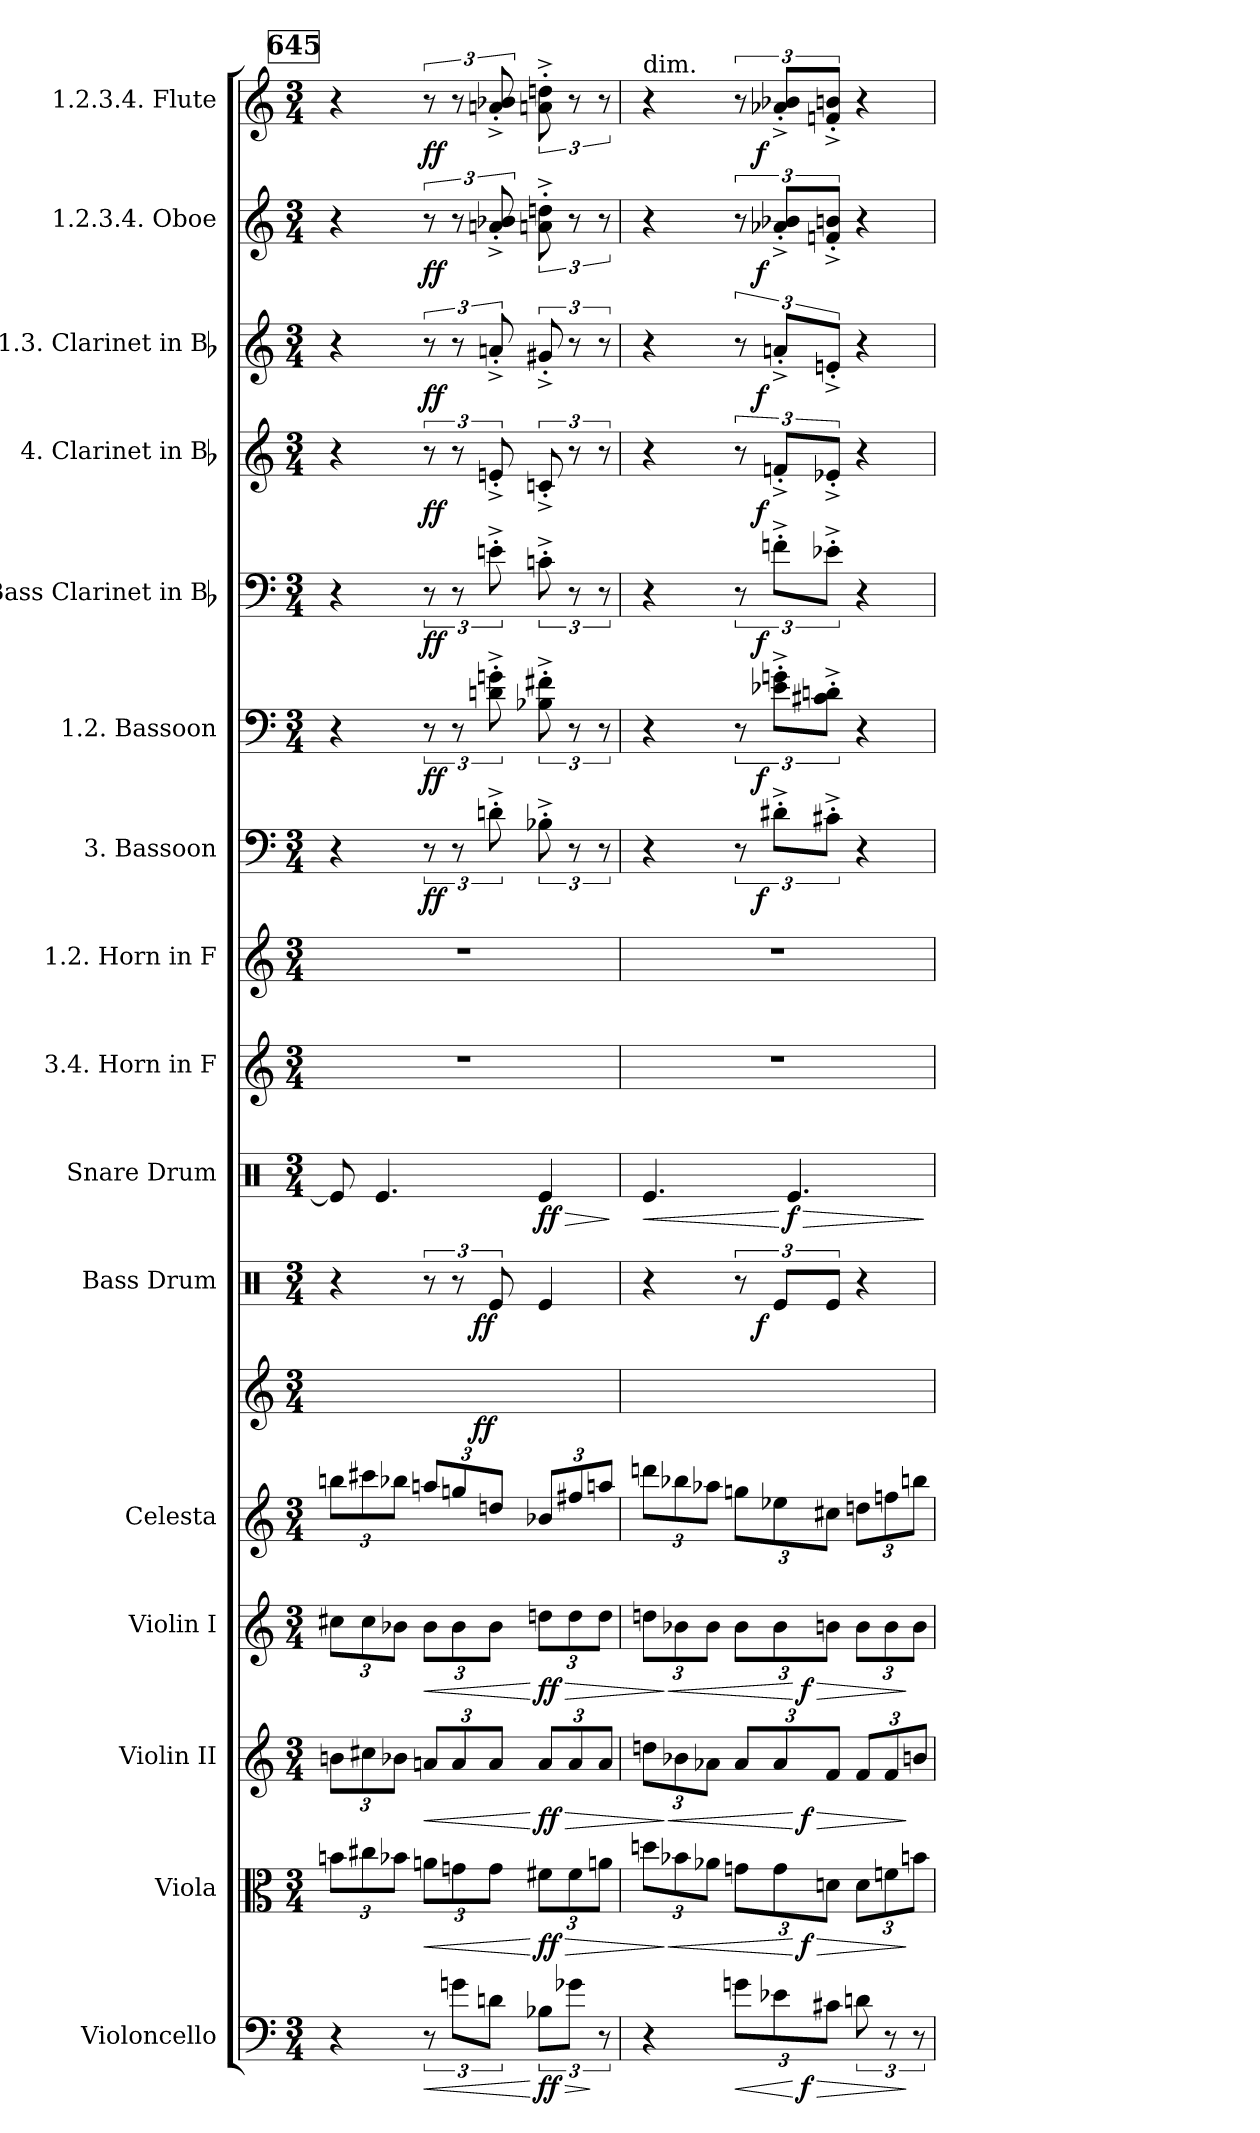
**kern	**dynam	**kern	**dynam	**kern	**dynam	**kern	**dynam	**kern	**kern	**dynam	**kern	**dynam	**kern	**dynam	**kern	**kern	**kern	**dynam	**kern	**dynam	**kern	**dynam	**kern	**dynam	**kern	**dynam	**kern	**dynam	**kern	**dynam
*part16	*part16	*part15	*part15	*part14	*part14	*part13	*part13	*part12	*part12	*part12	*part11	*part11	*part10	*part10	*part9	*part8	*part7	*part7	*part6	*part6	*part5	*part5	*part4	*part4	*part3	*part3	*part2	*part2	*part1	*part1
*staff17	*staff17	*staff16	*staff16	*staff15	*staff15	*staff14	*staff14	*staff13	*staff12	*staff12/13	*staff11	*staff11	*staff10	*staff10	*staff9	*staff8	*staff7	*staff7	*staff6	*staff6	*staff5	*staff5	*staff4	*staff4	*staff3	*staff3	*staff2	*staff2	*staff1	*staff1
*I"Violoncello	*	*I"Viola	*	*I"Violin II	*	*I"Violin I	*	*I"Celesta	*	*	*I"Bass Drum	*	*I"Snare Drum	*	*I"3.4. Horn in F	*I"1.2. Horn in F	*I"3. Bassoon	*	*I"1.2. Bassoon	*	*I"Bass Clarinet in Bb	*	*I"4. Clarinet in Bb	*	*I"1.3. Clarinet in Bb	*	*I"1.2.3.4. Oboe	*	*I"1.2.3.4. Flute	*
*I'Vc.	*	*I'Vla.	*	*I'Vln. II	*	*I'Vln. I	*	*I'Cel.	*	*	*I'B. D.	*	*I'S. D.	*	*I'Hn.	*I'Hn.	*I'Bsn.	*	*I'Bsn.	*	*I'B. Cl.	*	*I'Cl.	*	*I'Cl.	*	*I'Ob.	*	*I'Fl.	*
*clefF4	*	*clefC3	*	*clefG2	*	*clefG2	*	*clefG2	*clefG2	*	*clefX	*	*clefX	*	*clefG2	*clefG2	*clefF4	*	*clefF4	*	*clefF4	*	*clefG2	*	*clefG2	*	*clefG2	*	*clefG2	*
*	*	*	*	*	*	*	*	*ITrd-7c-12	*	*	*	*	*	*	*ITrd4c7	*ITrd4c7	*	*	*	*	*ITrd1c2	*	*ITrd1c2	*	*ITrd1c2	*	*	*	*	*
*k[]	*	*k[]	*	*k[]	*	*k[]	*	*k[]	*	*	*	*	*	*	*	*	*k[]	*	*k[]	*	*	*	*	*	*	*	*k[]	*	*k[]	*
*M3/4	*	*M3/4	*	*M3/4	*	*M3/4	*	*M3/4	*M3/4	*	*M3/4	*	*M3/4	*	*M3/4	*M3/4	*M3/4	*	*M3/4	*	*M3/4	*	*M3/4	*	*M3/4	*	*M3/4	*	*M3/4	*
!!LO:REH:place=s1:t=645
=645	=645	=645	=645	=645	=645	=645	=645	=645	=645	=645	=645	=645	=645	=645	=645	=645	=645	=645	=645	=645	=645	=645	=645	=645	=645	=645	=645	=645	=645	=645
*	*	*	*	*	*	*	*	*	*^	*	*	*	*	*	*	*	*	*	*	*	*	*	*	*	*	*	*	*	*	*
4r	.	12bnL	.	12bnL	.	12cc#XL	.	12bbbn\L	2.ryy	3ryy	.	4r	.	8Re/]	.	2.r	2.r	4r	.	4r	.	4r	.	4r	.	4r	.	4r	.	4r	.
.	.	12cc#X	.	12cc#X	.	12cc#	.	12cccc#X	.	.	.	.	.	.	.	.	.	.	.	.	.	.	.	.	.	.	.	.	.	.	.
.	.	.	.	.	.	.	.	.	.	.	.	.	.	4.Re/	.	.	.	.	.	.	.	.	.	.	.	.	.	.	.	.	.
.	.	12b-XJ	.	12b-XJ	.	12b-XJ	.	12bbb-XJ	.	.	.	.	.	.	.	.	.	.	.	.	.	.	.	.	.	.	.	.	.	.	.
!	!LO:HP:b	!	!LO:HP:b	!	!LO:HP:b	!	!LO:HP:b	!	!	!	!	!	!	!	!	!	!	!	!	!	!	!	!	!	!	!	!	!	!	!	!
12r	<	12anL	<	12anL	<	12b-L	<	12aaan/L	.	.	.	12r	.	.	.	.	.	12r	ff	12r	ff	12r	ff	12r	ff	12r	ff	12r	ff	12r	ff
12gnL	.	12gn	.	12a	.	12b-	.	12gggn\	.	12ryy	.	12r	.	.	.	.	.	12r	.	12r	.	12r	.	12r	.	12r	.	12r	.	12r	.
12dnJ	.	12gJ	.	12aJ	.	12b-J	.	12dddnJ	.	3ryy	ff	12Re/	ff	.	.	.	.	12dn'^	.	12dn'^ 12gn'^	.	12dn'^	.	12dn'^	.	12gn'^	.	12an'^ 12b-X'^	.	12an'^ 12b-X'^	.
!	!LO:HP:n=1:b	!	!LO:HP:n=1:b	!	!LO:HP:n=1:b	!	!LO:HP:n=1:b	!	!	!	!	!	!	!	!LO:HP:b	!	!	!	!	!	!	!	!	!	!	!	!	!	!	!	!
12B-XL	[ > ff	12f#XL	[ > ff	12aL	[ > ff	12ddnL	[ > ff	12bb-X/L	.	.	.	4Re/	.	4Re/	> ff	.	.	12B-X'^	.	12B-X'^ 12f#X'^	.	12B-X'^	.	12B-X'^	.	12f#X'^	.	12an'^ 12ddn'^	.	12an'^ 12ddn'^	.
12g-XJ	.	12f#	.	12a	.	12dd	.	12fff#X	.	.	.	.	.	.	.	.	.	12r	.	12r	.	12r	.	12r	.	12r	.	12r	.	12r	.
12r	]	12anJ	.	12aJ	.	12ddJ	.	12aaan\J	.	.	.	.	.	.	.	.	.	12r	.	12r	.	12r	.	12r	.	12r	.	12r	.	12r	.
.	.	.	.	.	.	.	.	.	.	.	.	.	.	.	]	.	.	.	.	.	.	.	.	.	.	.	.	.	.	.	.
=646	=646	=646	=646	=646	=646	=646	=646	=646	=646	=646	=646	=646	=646	=646	=646	=646	=646	=646	=646	=646	=646	=646	=646	=646	=646	=646	=646	=646	=646	=646	=646
!	!	!	!	!	!	!	!	!	!	!	!	!	!	!	!	!	!	!	!	!	!	!	!	!	!	!	!	!	!	!LO:TX:a:t=dim.	!
!	!	!	!	!	!	!	!	!	!LO:TX:c:t=dim.	!	!	!	!	!	!	!	!	!	!	!	!	!	!	!	!	!	!	!	!	!	!
!	!	!	!	!	!	!	!	!	!	!	!	!	!	!	!LO:HP:b	!	!	!	!	!	!	!	!	!	!	!	!	!	!	!	!
*	*	*	*	*	*	*	*	*	*v	*v	*	*	*	*	*	*	*	*	*	*	*	*	*	*	*	*	*	*	*	*	*
4r	.	12ddnL	.	12ddnL	.	12ddnL	.	12ddddn\L	2.ryy	.	4r	.	4.Re/	<	2.r	2.r	4r	.	4r	.	4r	.	4r	.	4r	.	4r	.	4r	.
!	!	!	!LO:HP:n=1:b	!	!LO:HP:n=1:b	!	!LO:HP:n=1:b	!	!	!	!	!	!	!	!	!	!	!	!	!	!	!	!	!	!	!	!	!	!	!
.	.	12b-X	] <	12b-X	] <	12b-X	] <	12bbb-X	.	.	.	.	.	.	.	.	.	.	.	.	.	.	.	.	.	.	.	.	.	.
.	.	12a-XJ	.	12a-XJ	.	12b-J	.	12aaa-XJ	.	.	.	.	.	.	.	.	.	.	.	.	.	.	.	.	.	.	.	.	.	.
!	!LO:HP:b	!	!	!	!	!	!	!	!	!	!	!	!	!	!	!	!	!	!	!	!	!	!	!	!	!	!	!	!	!
12gnL	<	12gnL	.	12a-L	.	12b-L	.	12gggnL	.	.	12r	.	.	.	.	.	12r	.	12r	.	12r	.	12r	.	12r	.	12r	.	12r	.
12e-X	.	12g	.	12a-	.	12b-	.	12eee-X	.	.	12Re/L	f	.	.	.	.	12d#X'^L	f	12e-X'^ 12gn'^L	f	12e-X'^L	f	12e-X'^L	f	12gn'^L	f	12a-X'^ 12b-X'^L	f	12a-X'^ 12b-X'^L	f
!	!	!	!	!	!	!	!	!	!	!	!	!	!	!LO:HP:n=1:b	!	!	!	!	!	!	!	!	!	!	!	!	!	!	!	!
.	.	.	.	.	.	.	.	.	.	.	.	.	4.Re/	[ > f	.	.	.	.	.	.	.	.	.	.	.	.	.	.	.	.
!	!LO:HP:n=1:b	!	!LO:HP:n=1:b	!	!LO:HP:n=1:b	!	!LO:HP:n=1:b	!	!	!	!	!	!	!	!	!	!	!	!	!	!	!	!	!	!	!	!	!	!	!
12c#XJ	[ > f	12dnJ	[ > f	12fJ	[ > f	12bnJ	[ > f	12ccc#XJ	.	.	12ReJ	.	.	.	.	.	12c#X'^J	.	12c#X'^ 12dn'^J	.	12d-X'^J	.	12d-X'^J	.	12dn'^J	.	12fn'^ 12bn'^J	.	12fn'^ 12bn'^J	.
12dn	.	12dL	.	12fL	.	12bL	.	12dddn/L	.	.	4r	.	.	.	.	.	4r	.	4r	.	4r	.	4r	.	4r	.	4r	.	4r	.
12r	.	12fn	.	12f	.	12b	.	12fffn\	.	.	.	.	.	.	.	.	.	.	.	.	.	.	.	.	.	.	.	.	.	.
12r	]	12bnJ	]	12bnJ	]	12bJ	]	12bbbn\J	.	.	.	.	.	.	.	.	.	.	.	.	.	.	.	.	.	.	.	.	.	.
.	.	.	.	.	.	.	.	.	.	.	.	.	.	]	.	.	.	.	.	.	.	.	.	.	.	.	.	.	.	.
=	=	=	=	=	=	=	=	=	=	=	=	=	=	=	=	=	=	=	=	=	=	=	=	=	=	=	=	=	=	=
*-	*-	*-	*-	*-	*-	*-	*-	*-	*-	*-	*-	*-	*-	*-	*-	*-	*-	*-	*-	*-	*-	*-	*-	*-	*-	*-	*-	*-	*-	*-
